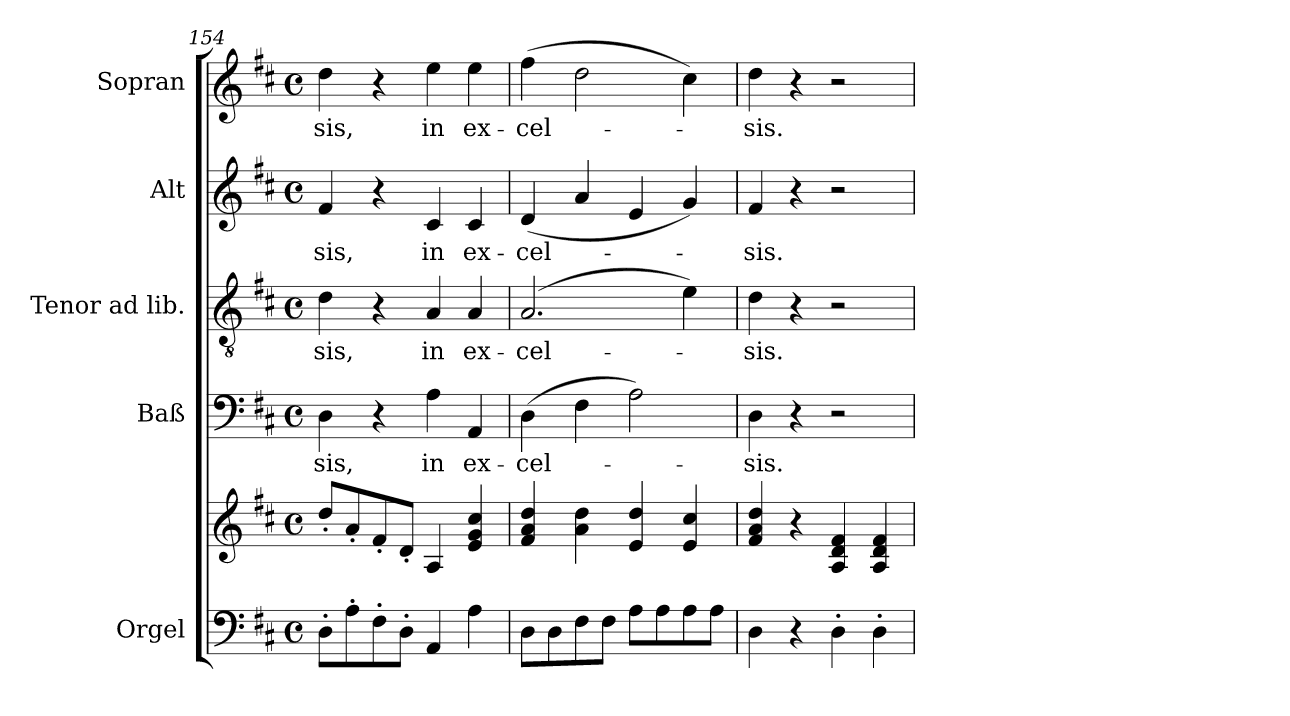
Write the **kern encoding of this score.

**kern	**kern	**kern	**text	**kern	**text	**kern	**text	**kern	**text
*part5	*part5	*part4	*part4	*part3	*part3	*part2	*part2	*part1	*part1
*staff6	*staff5	*staff4	*staff4	*staff3	*staff3	*staff2	*staff2	*staff1	*staff1
*I"Orgel	*	*I"Baß	*	*I"Tenor ad lib.	*	*I"Alt	*	*I"Sopran	*
*clefF4	*clefG2	*clefF4	*	*clefGv2	*	*clefG2	*	*clefG2	*
*k[f#c#]	*k[f#c#]	*k[f#c#]	*	*k[f#c#]	*	*k[f#c#]	*	*k[f#c#]	*
*D:	*D:	*D:	*	*D:	*	*D:	*	*D:	*
*M4/4	*M4/4	*M4/4	*	*M4/4	*	*M4/4	*	*M4/4	*
*met(c)	*met(c)	*met(c)	*	*met(c)	*	*met(c)	*	*met(c)	*
=154	=154	=154	=154	=154	=154	=154	=154	=154	=154
!	!	!	!LO:LY:b	!	!LO:LY:b	!	!LO:LY:b	!	!LO:LY:b
8D'>\L	8dd'</L	4D\	-sis,	4d\	-sis,	4f#/	-sis,	4dd\	-sis,
8A'>\	8a'</	.	.	.	.	.	.	.	.
8F#'>\	8f#'</	4r	.	4r	.	4r	.	4r	.
8D'>\J	8d'</J	.	.	.	.	.	.	.	.
!	!	!	!LO:LY:b	!	!LO:LY:b	!	!LO:LY:b	!	!LO:LY:b
4AA/	4A/	4A\	in	4A/	in	4c#/	in	4ee\	in
!	!	!	!LO:LY:b	!	!LO:LY:b	!	!LO:LY:b	!	!LO:LY:b
4A\	4e/ 4g/ 4cc#/	4AA/	ex-	4A/	ex-	4c#/	ex-	4ee\	ex-
=155	=155	=155	=155	=155	=155	=155	=155	=155	=155
!	!	!	!LO:LY:b	!	!LO:LY:b	!	!LO:LY:b	!	!LO:LY:b
8D\L	4f#/ 4a/ 4dd/	(>4D\	-cel-	(2.A/	-cel-	(<4d/	-cel-	(>4ff#\	-cel-
8D\	.	.	.	.	.	.	.	.	.
8F#\	4a\ 4dd\	4F#\	.	.	.	4a/	.	2dd\	.
8F#\J	.	.	.	.	.	.	.	.	.
8A\L	4e/ 4dd/	2A\)	.	.	.	4e/	.	.	.
8A\	.	.	.	.	.	.	.	.	.
8A\	4e/ 4cc#/	.	.	4e\)	.	4g/)	.	4cc#\)	.
8A\J	.	.	.	.	.	.	.	.	.
=156	=156	=156	=156	=156	=156	=156	=156	=156	=156
!	!	!	!LO:LY:b	!	!LO:LY:b	!	!LO:LY:b	!	!LO:LY:b
4D\	4f#/ 4a/ 4dd/	4D\	-sis.	4d\	-sis.	4f#/	-sis.	4dd\	-sis.
4r	4r	4r	.	4r	.	4r	.	4r	.
4D'>\	4A/ 4d/ 4f#/	2r	.	2r	.	2r	.	2r	.
4D'>\	4A/ 4d/ 4f#/	.	.	.	.	.	.	.	.
=	=	=	=	=	=	=	=	=	=
*-	*-	*-	*-	*-	*-	*-	*-	*-	*-
